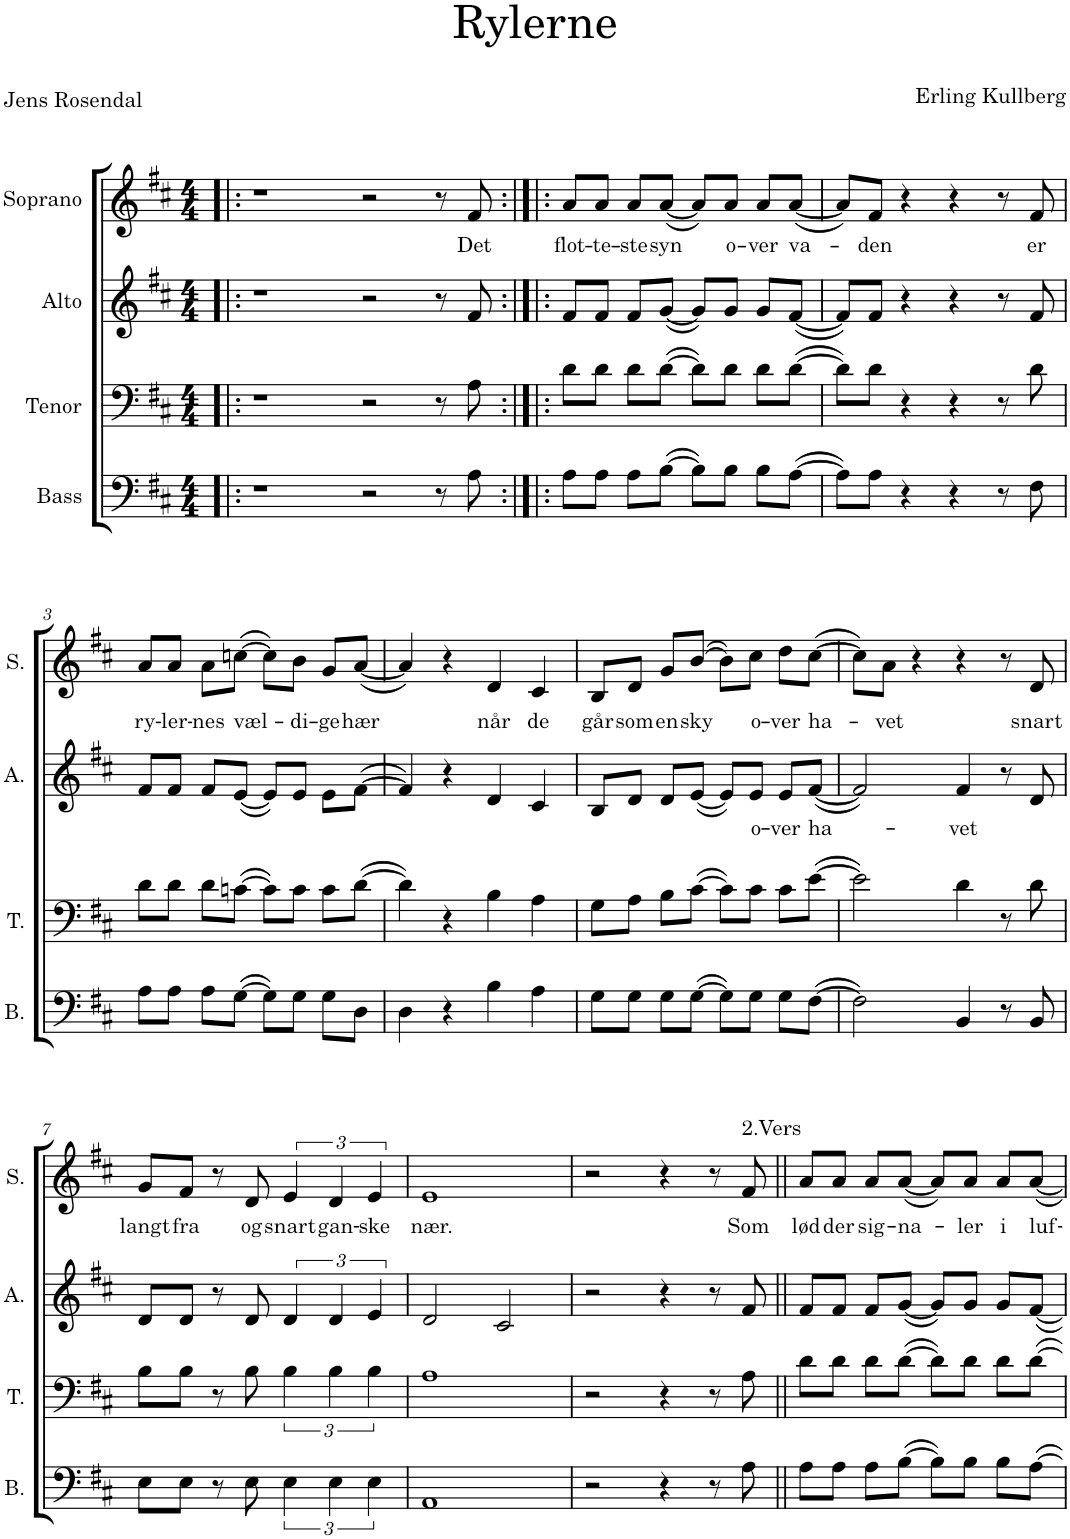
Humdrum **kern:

**kern	**kern	**kern	**text	**kern	**text
*part4	*part3	*part2	*part2	*part1	*part1
*staff4	*staff3	*staff2	*staff2	*staff1	*staff1
*I"Bass	*I"Tenor	*I"Alto	*	*I"Soprano	*
*I'B.	*I'T.	*I'A.	*	*I'S.	*
*clefF4	*clefF4	*clefG2	*	*clefG2	*
*k[f#c#]	*k[f#c#]	*k[f#c#]	*	*k[f#c#]	*
*M4/4	*M4/4	*M4/4	*	*M4/4	*
=!|:	=!|:	=!|:	=!|:	=!|:	=!|:
1r	1r	1r	.	1r	.
2r	2r	2r	.	2r	.
8r	8r	8r	.	8r	.
!	!	!	!	!	!LO:LY:b
8A\	8A\	8f#/	.	8f#/	Det
=1:|!|:	=1:|!|:	=1:|!|:	=1:|!|:	=1:|!|:	=1:|!|:
!	!	!	!	!	!LO:LY:b
8A\L	8d\L	8f#/L	.	8a/L	flot-
!	!	!	!	!	!LO:LY:b
8A\J	8d\J	8f#/J	.	8a/J	-te-
!	!	!	!	!	!LO:LY:b
8A\L	8d\L	8f#/L	.	8a/L	-ste
!	!	!	!	!	!LO:LY:b
([8B\J	([8d\J	([8g/J	.	([8a/J	syn
8B\L])	8d\L])	8g/L])	.	8a/L])	.
!	!	!	!	!	!LO:LY:b
8B\J	8d\J	8g/J	.	8a/J	o-
!	!	!	!	!	!LO:LY:b
8B\L	8d\L	8g/L	.	8a/L	-ver
!	!	!	!	!	!LO:LY:b
([8A\J	([8d\J	([8f#/J	.	([8a/J	va-
=2	=2	=2	=2	=2	=2
8A\L])	8d\L])	8f#/L])	.	8a/L])	.
!	!	!	!	!	!LO:LY:b
8A\J	8d\J	8f#/J	.	8f#/J	-den
4r	4r	4r	.	4r	.
4r	4r	4r	.	4r	.
8r	8r	8r	.	8r	.
!	!	!	!	!	!LO:LY:b
8F#\	8d\	8f#/	.	8f#/	er
!!LO:LB:g=z
=3	=3	=3	=3	=3	=3
!	!	!	!	!	!LO:LY:b
8A\L	8d\L	8f#/L	.	8a/L	ry-
!	!	!	!	!	!LO:LY:b
8A\J	8d\J	8f#/J	.	8a/J	-ler-
!	!	!	!	!	!LO:LY:b
8A\L	8d\L	8f#/L	.	8a\L	-nes
!	!	!	!	!	!LO:LY:b
([8G\J	([8cn\J	([8e/J	.	([8ccn\J	væl-
8G\L])	8c\L])	8e/L])	.	8cc\L])	.
!	!	!	!	!	!LO:LY:b
8G\J	8c\J	8e/J	.	8b\J	-di-
!	!	!	!	!	!LO:LY:b
8G\L	8c\L	8e\L	.	8g/L	-ge
!	!	!	!	!	!LO:LY:b
8D\J	([8d\J	([8f#\J	.	([8a/J	hær
=4	=4	=4	=4	=4	=4
4D\	4d\])	4f#/])	.	4a/])	.
4r	4r	4r	.	4r	.
!	!	!	!	!	!LO:LY:b
4B\	4B\	4d/	.	4d/	når
!	!	!	!	!	!LO:LY:b
4A\	4A\	4c#/	.	4c#/	de
=5	=5	=5	=5	=5	=5
!	!	!	!	!	!LO:LY:b
8G\L	8G\L	8B/L	.	8B/L	går
!	!	!	!	!	!LO:LY:b
8G\J	8A\J	8d/J	.	8d/J	som
!	!	!	!	!	!LO:LY:b
8G\L	8B\L	8d/L	.	8g/L	en
!	!	!	!	!	!LO:LY:b
([8G\J	([8c#\J	([8e/J	.	([8b/J	sky
8G\L])	8c#\L])	8e/L])	.	8b\L])	.
!	!	!	!LO:LY:b	!	!LO:LY:b
8G\J	8c#\J	8e/J	o-	8cc#\J	o-
!	!	!	!LO:LY:b	!	!LO:LY:b
8G\L	8c#\L	8e/L	-ver	8dd\L	-ver
!	!	!	!LO:LY:b	!	!LO:LY:b
([8F#\J	([8e\J	([8f#/J	ha-	([8cc#\J	ha-
=6	=6	=6	=6	=6	=6
2F#\])	2e\])	2f#/])	.	8cc#\L])	.
!	!	!	!	!	!LO:LY:b
.	.	.	.	8a\J	-vet
.	.	.	.	4r	.
!	!	!	!LO:LY:b	!	!
4BB/	4d\	4f#/	-vet	4r	.
8r	8r	8r	.	8r	.
!	!	!	!	!	!LO:LY:b
8BB/	8d\	8d/	.	8d/	snart
!!LO:LB:g=z
=7	=7	=7	=7	=7	=7
!	!	!	!	!	!LO:LY:b
8E\L	8B\L	8d/L	.	8g/L	langt
!	!	!	!	!	!LO:LY:b
8E\J	8B\J	8d/J	.	8f#/J	fra
8r	8r	8r	.	8r	.
!	!	!	!	!	!LO:LY:b
8E\	8B\	8d/	.	8d/	og
!	!	!	!	!	!LO:LY:b
6E\	6B\	6d/	.	6e/	snart
!	!	!	!	!	!LO:LY:b
6E\	6B\	6d/	.	6d/	gan-
!	!	!	!	!	!LO:LY:b
6E\	6B\	6e/	.	6e/	-ske
=8	=8	=8	=8	=8	=8
!	!	!	!	!	!LO:LY:b
1AA	1A	2d/	.	1e	nær.
.	.	2c#/	.	.	.
=9	=9	=9	=9	=9	=9
2r	2r	2r	.	2r	.
4r	4r	4r	.	4r	.
8r	8r	8r	.	8r	.
!	!	!	!	!LO:TX:a:t=2.Vers	!
!	!	!	!	!	!LO:LY:b
8A\	8A\	8f#/	.	8f#/	Som
=10||	=10||	=10||	=10||	=10||	=10||
!	!	!	!	!	!LO:LY:b
8A\L	8d\L	8f#/L	.	8a/L	lød
!	!	!	!	!	!LO:LY:b
8A\J	8d\J	8f#/J	.	8a/J	der
!	!	!	!	!	!LO:LY:b
8A\L	8d\L	8f#/L	.	8a/L	sig-
!	!	!	!	!	!LO:LY:b
([8B\J	([8d\J	([8g/J	.	([8a/J	-na-
8B\L])	8d\L])	8g/L])	.	8a/L])	.
!	!	!	!	!	!LO:LY:b
8B\J	8d\J	8g/J	.	8a/J	-ler
!	!	!	!	!	!LO:LY:b
8B\L	8d\L	8g/L	.	8a/L	i
!	!	!	!	!	!LO:LY:b
[8A\J	[8d\J	[8f#/J	.	[8a/J	luf-
=	=	=	=	=	=
*-	*-	*-	*-	*-	*-
